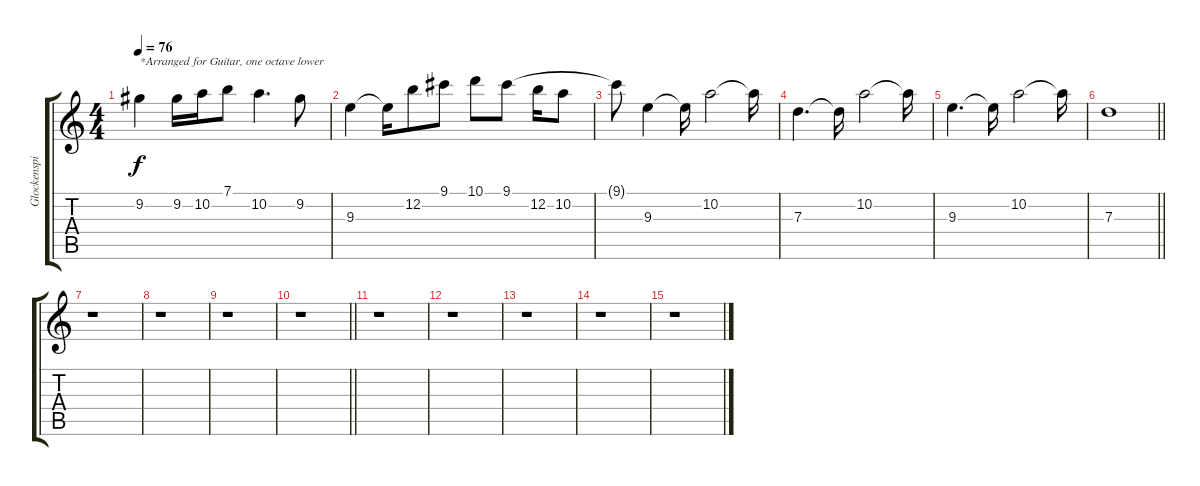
\track ("Glockenspiel*" "Glockenspi") {instrument electricguitarjazz}
\staff {score tabs}
\tuning (E4 B3 G3 D3 A2 E2) {hide}
\ts (4 4)
\tempo 76
\clef g2
\ks c
9.2.4{txt "*Arranged for Guitar, one octave lower" dy f} 9.2.16 10.2.16 7.1.8 10.2.4{d} 9.2.8 |
9.3.4 9.3{t}.16 12.2.8 9.1.8 10.1.8 9.1.8 12.2.16 10.2.8 |
9.1{t}.8 9.3.4 9.3{t}.16 10.2.2 10.2{t}.16 |
7.3.4{d} 7.3{t}.16 10.2.2 10.2{t}.16 |
9.3.4{d} 9.3{t}.16 10.2.2 10.2{t}.16 |
\barLineRight lightlight
7.3.1 |
r.1 |
r.1 |
r.1 |
\barLineRight lightlight
r.1 |
r.1 |
r.1 |
r.1 |
r.1 |
r.1
